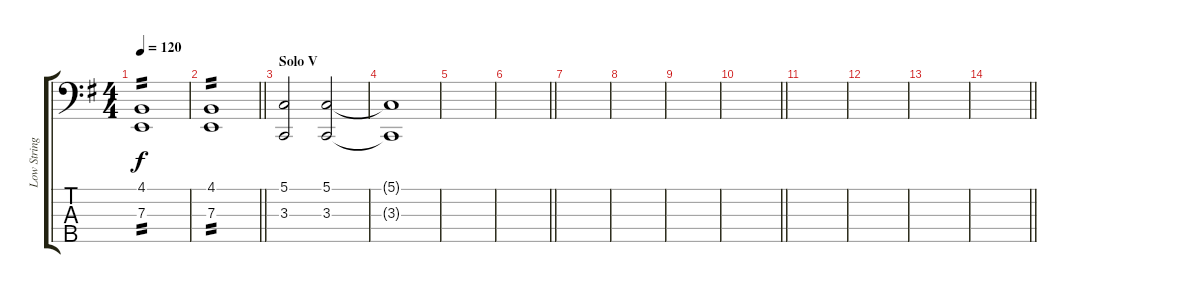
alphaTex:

\track ("Low Strings Standard" "Low String") {instrument stringensemble1}
\staff {score tabs}
\tuning (G2 D2 A1 E1 B0) {hide}
\ts (4 4)
\tempo 120
\clef f4
\ks eminor
(4.1 7.3).1{tp 2 dy f} |
\barLineRight lightlight
(4.1 7.3).1{tp 2} |
\section ("" "Solo V")
(5.1 3.3).2 (5.1 3.3).2{volume 0} |
(5.1{t} 3.3{t}).1 |
|
\barLineRight lightlight
|
|
|
|
\barLineRight lightlight
|
|
|
|
\barLineRight lightlight
